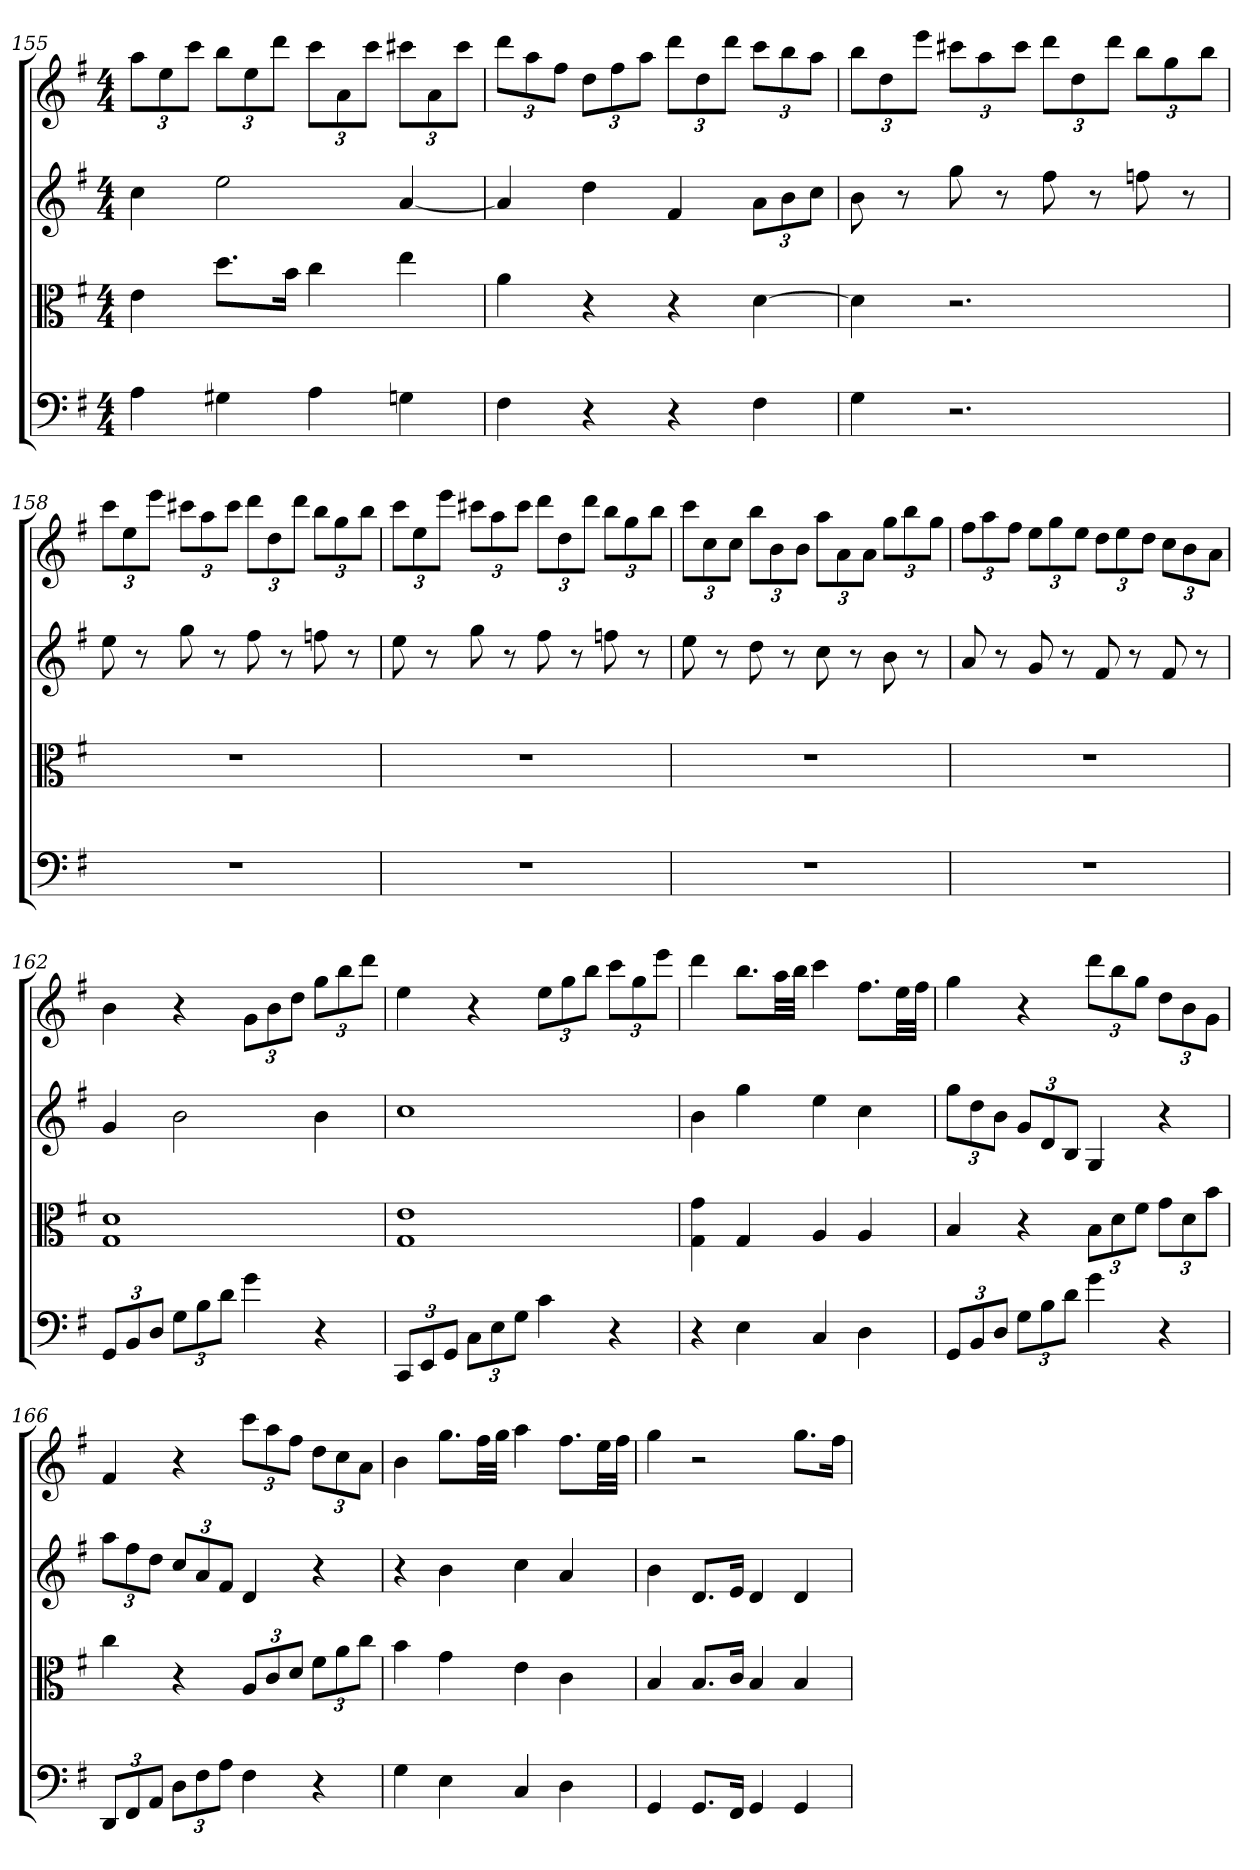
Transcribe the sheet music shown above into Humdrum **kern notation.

**kern	**kern	**kern	**kern
*part4	*part3	*part2	*part1
*staff4	*staff3	*staff2	*staff1
*clefF4	*clefC3	*	*
*k[f#]	*k[f#]	*k[f#]	*k[f#]
*G:	*G:	*G:	*G:
*M4/4	*M4/4	*M4/4	*M4/4
=155	=155	=155	=155
4A	4e	4cc	12aaL
.	.	.	12ee
.	.	.	12cccJ
4G#X	8.dd\L	2ee	12bbL
.	.	.	12ee
.	.	.	12dddJ
.	16b\Jk	.	.
4A	4cc	.	12cccL
.	.	.	12a
.	.	.	12cccJ
4Gn	4ee	[4a	12ccc#XL
.	.	.	12a
.	.	.	12ccc#J
=156	=156	=156	=156
4F#	4a	4a]	12dddL
.	.	.	12aa
.	.	.	12ff#J
4r	4r	4dd	12ddL
.	.	.	12ff#
.	.	.	12aaJ
4r	4r	4f#	12dddL
.	.	.	12dd
.	.	.	12dddJ
4F#	[4d	12aL	12cccL
.	.	12b	12bb
.	.	12ccJ	12aaJ
=157	=157	=157	=157
4G	4d]	8b	12bbL
.	.	.	12dd
.	.	8r	.
.	.	.	12eeeJ
2.r	2.r	8gg	12ccc#XL
.	.	.	12aa
.	.	8r	.
.	.	.	12ccc#J
.	.	8ff#	12dddL
.	.	.	12dd
.	.	8r	.
.	.	.	12dddJ
.	.	8ffn	12bbL
.	.	.	12gg
.	.	8r	.
.	.	.	12bbJ
=158	=158	=158	=158
1r	1r	8ee	12cccL
.	.	.	12ee
.	.	8r	.
.	.	.	12eeeJ
.	.	8gg	12ccc#XL
.	.	.	12aa
.	.	8r	.
.	.	.	12ccc#J
.	.	8ff#	12dddL
.	.	.	12dd
.	.	8r	.
.	.	.	12dddJ
.	.	8ffn	12bbL
.	.	.	12gg
.	.	8r	.
.	.	.	12bbJ
=159	=159	=159	=159
1r	1r	8ee	12cccL
.	.	.	12ee
.	.	8r	.
.	.	.	12eeeJ
.	.	8gg	12ccc#XL
.	.	.	12aa
.	.	8r	.
.	.	.	12ccc#J
.	.	8ff#	12dddL
.	.	.	12dd
.	.	8r	.
.	.	.	12dddJ
.	.	8ffn	12bbL
.	.	.	12gg
.	.	8r	.
.	.	.	12bbJ
=160	=160	=160	=160
1r	1r	8ee	12cccL
.	.	.	12cc
.	.	8r	.
.	.	.	12ccJ
.	.	8dd	12bbL
.	.	.	12b
.	.	8r	.
.	.	.	12bJ
.	.	8cc	12aaL
.	.	.	12a
.	.	8r	.
.	.	.	12aJ
.	.	8b	12ggL
.	.	.	12bb
.	.	8r	.
.	.	.	12ggJ
=161	=161	=161	=161
1r	1r	8a	12ff#L
.	.	.	12aa
.	.	8r	.
.	.	.	12ff#J
.	.	8g	12eeL
.	.	.	12gg
.	.	8r	.
.	.	.	12eeJ
.	.	8f#	12ddL
.	.	.	12ee
.	.	8r	.
.	.	.	12ddJ
.	.	8f#	12ccL
.	.	.	12b
.	.	8r	.
.	.	.	12aJ
=162	=162	=162	=162
12GG/L	1G 1d	4g	4b
12BB/	.	.	.
12D/J	.	.	.
12G\L	.	2b	4r
12B\	.	.	.
12d\J	.	.	.
4g	.	.	12gL
.	.	.	12b
.	.	.	12ddJ
4r	.	4b	12ggL
.	.	.	12bb
.	.	.	12dddJ
=163	=163	=163	=163
12CC/L	1G 1e	1cc	4ee
12EE/	.	.	.
12GG/J	.	.	.
12C\L	.	.	4r
12E\	.	.	.
12G\J	.	.	.
4c	.	.	12eeL
.	.	.	12gg
.	.	.	12bbJ
4r	.	.	12cccL
.	.	.	12gg
.	.	.	12eeeJ
=164	=164	=164	=164
4r	4G 4g	4b	4ddd
4E	4G	4gg	8.bbL
.	.	.	32aaLL
.	.	.	32bbJJJ
4C	4A	4ee	4ccc
4D	4A	4cc	8.ff#L
.	.	.	32eeLL
.	.	.	32ff#JJJ
=165	=165	=165	=165
12GG/L	4B	12ggL	4gg
12BB/	.	12dd	.
12D/J	.	12bJ	.
12G\L	4r	12gL	4r
12B\	.	12d	.
12d\J	.	12BJ	.
4g	12B\L	4G	12dddL
.	12d\	.	12bb
.	12f#\J	.	12ggJ
4r	12g\L	4r	12ddL
.	12d\	.	12b
.	12b\J	.	12gJ
=166	=166	=166	=166
12DD/L	4cc	12aaL	4f#
12FF#/	.	12ff#	.
12AA/J	.	12ddJ	.
12D\L	4r	12ccL	4r
12F#\	.	12a	.
12A\J	.	12f#J	.
4F#	12A/L	4d	12cccL
.	12c/	.	12aa
.	12d/J	.	12ff#J
4r	12f#\L	4r	12ddL
.	12a\	.	12cc
.	12cc\J	.	12aJ
=167	=167	=167	=167
4G	4b	4r	4b
4E	4g	4b	8.ggL
.	.	.	32ff#LL
.	.	.	32ggJJJ
4C	4e	4cc	4aa
4D	4c	4a	8.ff#L
.	.	.	32eeLL
.	.	.	32ff#JJJ
=168	=168	=168	=168
4GG	4B	4b	4gg
8.GG/L	8.B/L	8.dL	2r
16FF#/Jk	16c/Jk	16eJk	.
4GG	4B	4d	.
4GG	4B	4d	8.ggL
.	.	.	16ff#Jk
=	=	=	=
*-	*-	*-	*-
